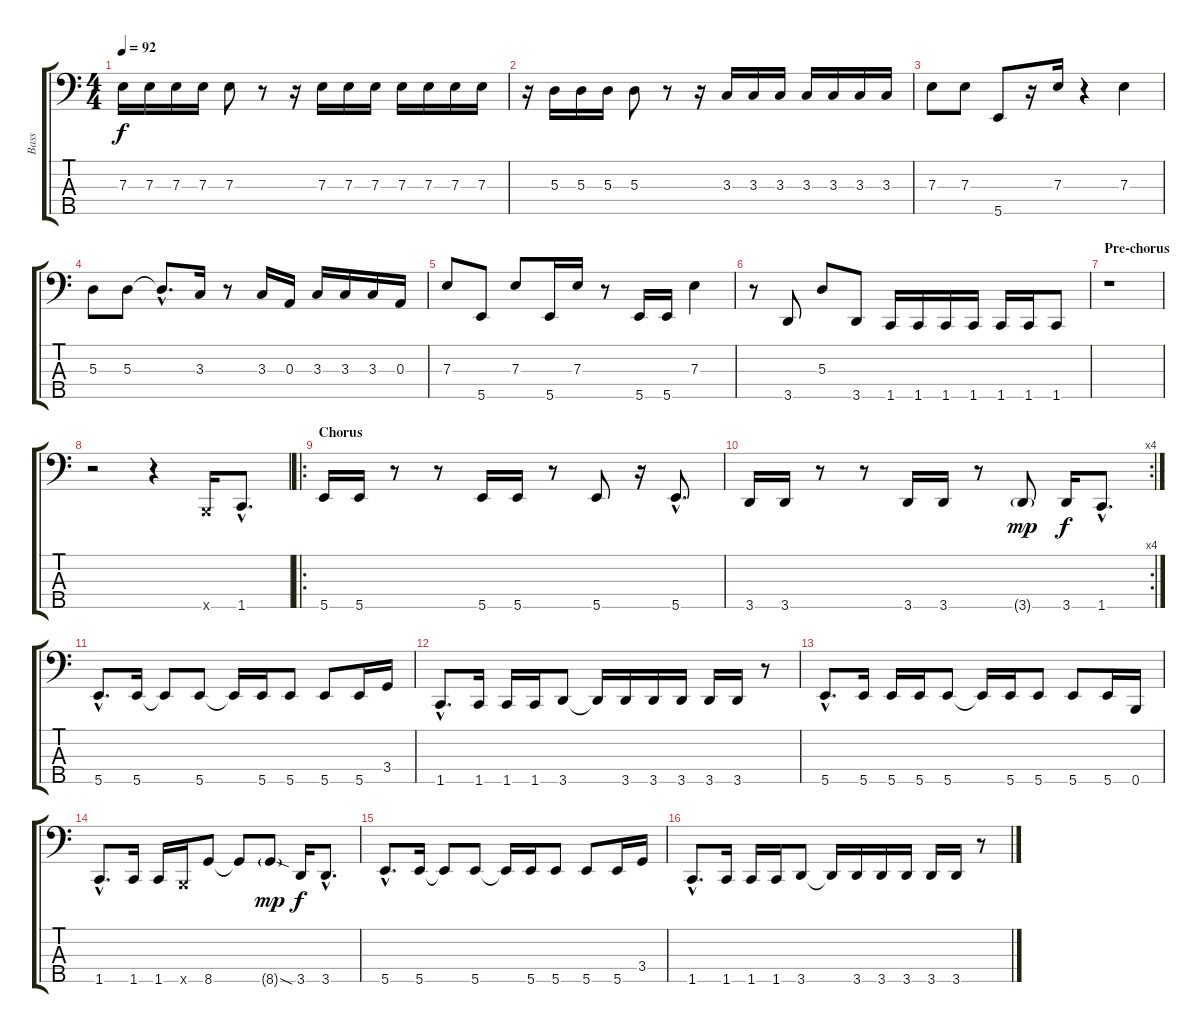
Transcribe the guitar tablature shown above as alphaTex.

\track ("Bass" "Bass") {instrument electricbassfinger}
\staff {score tabs}
\tuning (G2 D2 A1 E1 B0) {hide}
\ts (4 4)
\tempo 92
\clef f4
\ks c
7.3.16{dy f} 7.3.16 7.3.16 7.3.16 7.3.8 r.8 r.16 7.3.16 7.3.16 7.3.16 7.3.16 7.3.16 7.3.16 7.3.16 |
r.16 5.3.16 5.3.16 5.3.16 5.3.8 r.8 r.16 3.3.16 3.3.16 3.3.16 3.3.16 3.3.16 3.3.16 3.3.16 |
7.3.8 7.3.8 5.5.8 r.16 7.3.16 r.4 7.3.4 |
5.3.8 5.3.8 5.3{hac t}.8{d} 3.3.16 r.8 3.3.16 0.3.16 3.3.16 3.3.16 3.3.16 0.3.16 |
7.3.8 5.5.8 7.3.8 5.5.16 7.3.16 r.8 5.5.16 5.5.16 7.3.4 |
r.8 3.5.8 5.3.8 3.5.8 1.5.16 1.5.16 1.5.16 1.5.16 1.5.16 1.5.16 1.5.8 |
\section ("" "Pre-chorus")
r.1 |
r.2 r.4 0.5{x}.16 1.5{hac}.8{d} |
\ro
\section ("" "Chorus")
5.5.16 5.5.16 r.8 r.8 5.5.16 5.5.16 r.8 5.5.8 r.16 5.5{hac}.8{d} |
\rc 4
3.5.16 3.5.16 r.8 r.8 3.5.16 3.5.16 r.8 3.5{g}.8{dy mp} 3.5.16{dy f} 1.5{hac}.8{d} |
5.5{hac}.8{d} 5.5.16 5.5{t}.8 5.5.8 5.5{t}.16 5.5.16 5.5.8 5.5.8 5.5.16 3.4.16 |
1.5{hac}.8{d} 1.5.16 1.5.16 1.5.16 3.5.8 3.5{t}.16 3.5.16 3.5.16 3.5.16 3.5.16 3.5.16 r.8 |
5.5{hac}.8{d} 5.5.16 5.5.16 5.5.16 5.5.8 5.5{t}.16 5.5.16 5.5.8 5.5.8 5.5.16 0.5.16 |
1.5{hac}.8{d} 1.5.16 1.5.16 0.5{x}.16 8.5.8 8.5{t}.8 8.5{sod g}.8{dy mp} 3.5.16{dy f} 3.5{hac}.8{d} |
5.5{hac}.8{d} 5.5.16 5.5{t}.8 5.5.8 5.5{t}.16 5.5.16 5.5.8 5.5.8 5.5.16 3.4.16 |
1.5{hac}.8{d} 1.5.16 1.5.16 1.5.16 3.5.8 3.5{t}.16 3.5.16 3.5.16 3.5.16 3.5.16 3.5.16 r.8
